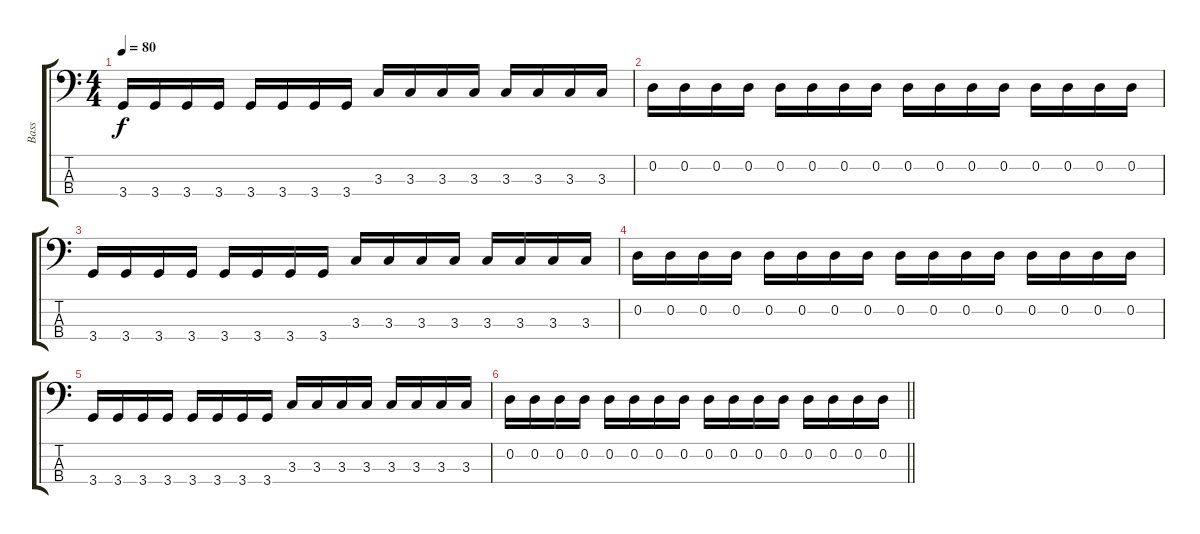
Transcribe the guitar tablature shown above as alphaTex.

\track ("Bass" "Bass") {instrument electricbassfinger}
\staff {score tabs}
\tuning (G2 D2 A1 E1) {hide}
\ts (4 4)
\tempo 80
\clef f4
\ks c
3.4.16{dy f} 3.4.16 3.4.16 3.4.16 3.4.16 3.4.16 3.4.16 3.4.16 3.3.16 3.3.16 3.3.16 3.3.16 3.3.16 3.3.16 3.3.16 3.3.16 |
0.2.16 0.2.16 0.2.16 0.2.16 0.2.16 0.2.16 0.2.16 0.2.16 0.2.16 0.2.16 0.2.16 0.2.16 0.2.16 0.2.16 0.2.16 0.2.16 |
3.4.16 3.4.16 3.4.16 3.4.16 3.4.16 3.4.16 3.4.16 3.4.16 3.3.16 3.3.16 3.3.16 3.3.16 3.3.16 3.3.16 3.3.16 3.3.16 |
0.2.16 0.2.16 0.2.16 0.2.16 0.2.16 0.2.16 0.2.16 0.2.16 0.2.16 0.2.16 0.2.16 0.2.16 0.2.16 0.2.16 0.2.16 0.2.16 |
3.4.16 3.4.16 3.4.16 3.4.16 3.4.16 3.4.16 3.4.16 3.4.16 3.3.16 3.3.16 3.3.16 3.3.16 3.3.16 3.3.16 3.3.16 3.3.16 |
\barLineRight lightlight
0.2.16 0.2.16 0.2.16 0.2.16 0.2.16 0.2.16 0.2.16 0.2.16 0.2.16 0.2.16 0.2.16 0.2.16 0.2.16 0.2.16 0.2.16 0.2.16
